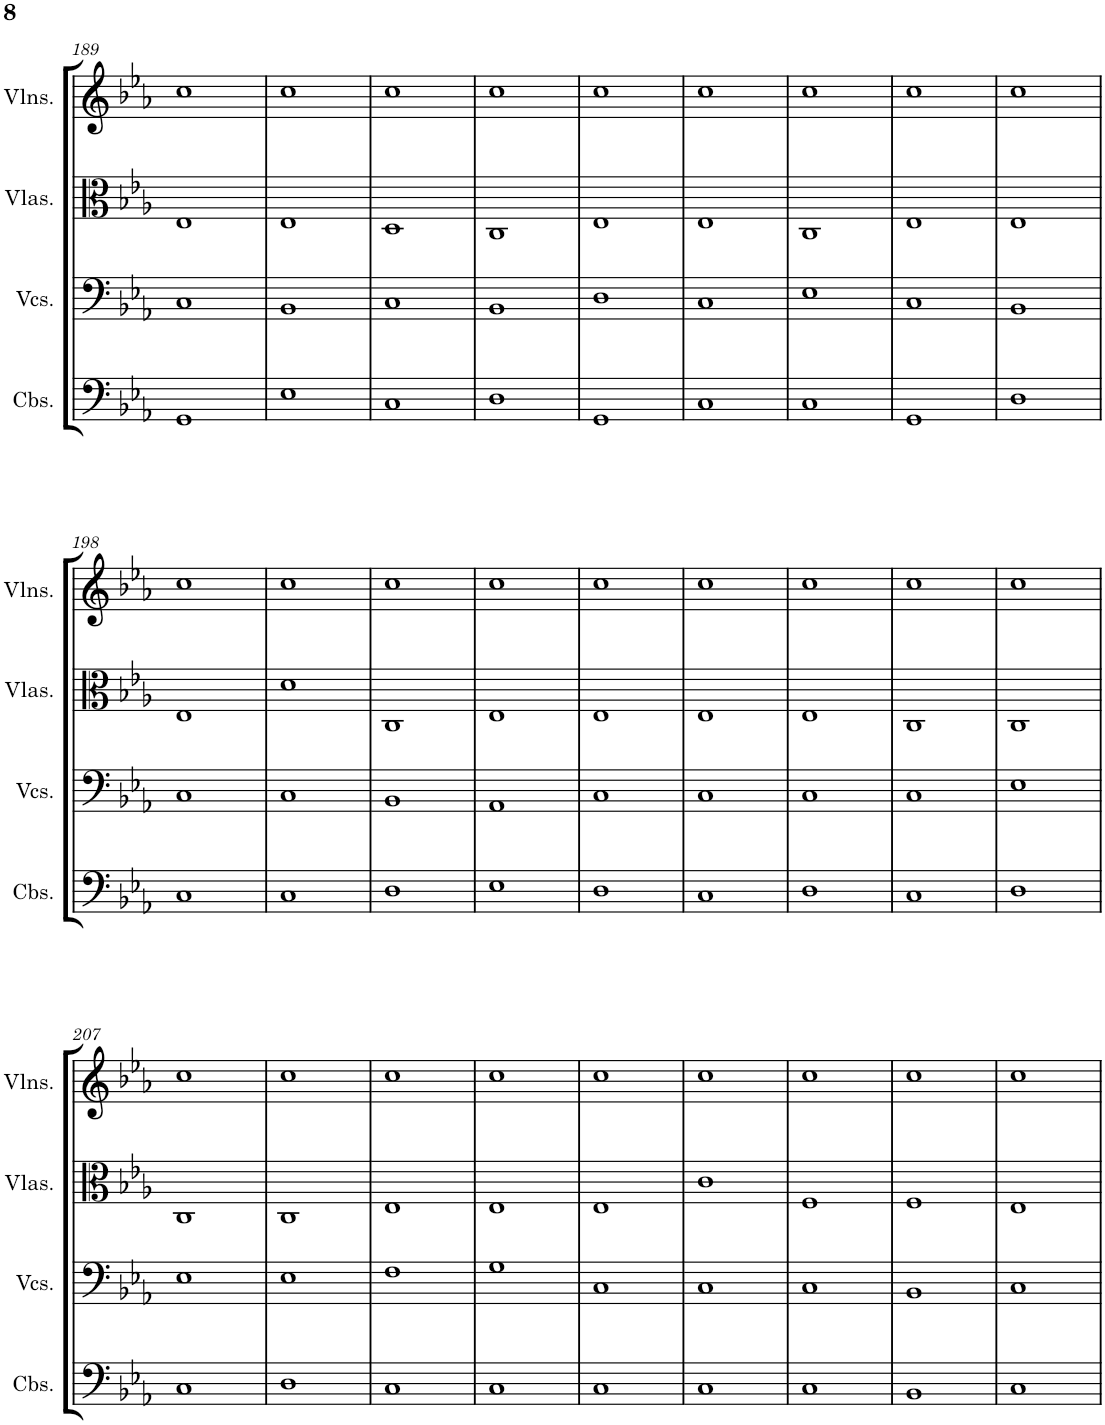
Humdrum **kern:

**kern	**kern	**kern	**kern
*part4	*part3	*part2	*part1
*staff4	*staff3	*staff2	*staff1
*I"Contrabasses	*I"Violoncellos	*I"Violas	*I"Violins
*I'Cbs.	*I'Vcs.	*I'Vlas.	*I'Vlns.
!!LO:PB:g=z
*clefF4	*clefF4	*clefC3	*clefG2
*Trd7c12	*	*	*
*k[b-e-a-]	*k[b-e-a-]	*k[b-e-a-]	*k[b-e-a-]
*M4/4	*M4/4	*M4/4	*M4/4
=189	=189	=189	=189
1GG	1C	1E-	1cc
=190	=190	=190	=190
1E-	1BB-	1E-	1cc
=191	=191	=191	=191
1C	1C	1D	1cc
=192	=192	=192	=192
1D	1BB-	1C	1cc
=193	=193	=193	=193
1GG	1D	1E-	1cc
=194	=194	=194	=194
1C	1C	1E-	1cc
=195	=195	=195	=195
1C	1E-	1C	1cc
=196	=196	=196	=196
1GG	1C	1E-	1cc
=197	=197	=197	=197
1D	1BB-	1E-	1cc
!!LO:LB:g=z
=198	=198	=198	=198
1C	1C	1E-	1cc
=199	=199	=199	=199
1C	1C	1d	1cc
=200	=200	=200	=200
1D	1BB-	1C	1cc
=201	=201	=201	=201
1E-	1AA-	1E-	1cc
=202	=202	=202	=202
1D	1C	1E-	1cc
=203	=203	=203	=203
1C	1C	1E-	1cc
=204	=204	=204	=204
1D	1C	1E-	1cc
=205	=205	=205	=205
1C	1C	1C	1cc
=206	=206	=206	=206
1D	1E-	1C	1cc
!!LO:LB:g=z
=207	=207	=207	=207
1C	1E-	1C	1cc
=208	=208	=208	=208
1D	1E-	1C	1cc
=209	=209	=209	=209
1C	1F	1E-	1cc
=210	=210	=210	=210
1C	1G	1E-	1cc
=211	=211	=211	=211
1C	1C	1E-	1cc
=212	=212	=212	=212
1C	1C	1c	1cc
=213	=213	=213	=213
1C	1C	1F	1cc
=214	=214	=214	=214
1BB-	1BB-	1F	1cc
=215	=215	=215	=215
1C	1C	1E-	1cc
=	=	=	=
*-	*-	*-	*-
